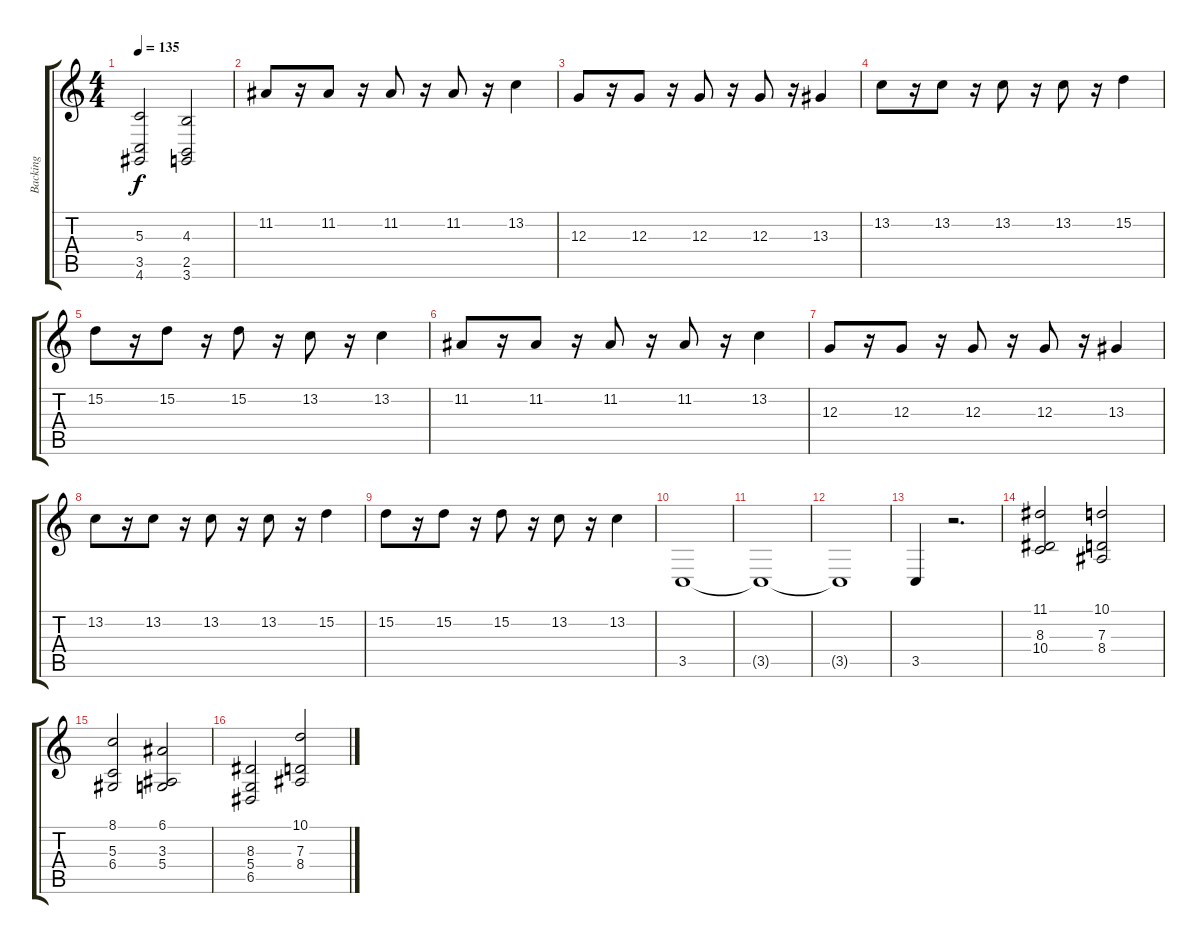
\track ("Backing" "Backing") {instrument drawbarorgan}
\staff {score tabs}
\tuning (E4 B3 G3 D3 A2 E2) {hide}
\ts (4 4)
\tempo 135
\clef g2
\ks c
(5.3 3.5 4.6).2{dy f} (4.3 2.5 3.6).2 |
11.2.8 r.16 11.2.8 r.16 11.2.8 r.16 11.2.8 r.16 13.2.4 |
12.3.8 r.16 12.3.8 r.16 12.3.8 r.16 12.3.8 r.16 13.3.4 |
13.2.8 r.16 13.2.8 r.16 13.2.8 r.16 13.2.8 r.16 15.2.4 |
15.2.8 r.16 15.2.8 r.16 15.2.8 r.16 13.2.8 r.16 13.2.4 |
11.2.8 r.16 11.2.8 r.16 11.2.8 r.16 11.2.8 r.16 13.2.4 |
12.3.8 r.16 12.3.8 r.16 12.3.8 r.16 12.3.8 r.16 13.3.4 |
13.2.8 r.16 13.2.8 r.16 13.2.8 r.16 13.2.8 r.16 15.2.4 |
15.2.8 r.16 15.2.8 r.16 15.2.8 r.16 13.2.8 r.16 13.2.4 |
3.5.1 |
3.5{t}.1 |
3.5{t}.1 |
3.5.4 r.2{d} |
(11.1 8.3 10.4).2 (10.1 7.3 8.4).2 |
(8.1 5.3 6.4).2 (6.1 3.3 5.4).2 |
(8.3 5.4 6.5).2 (10.1 7.3 8.4).2
